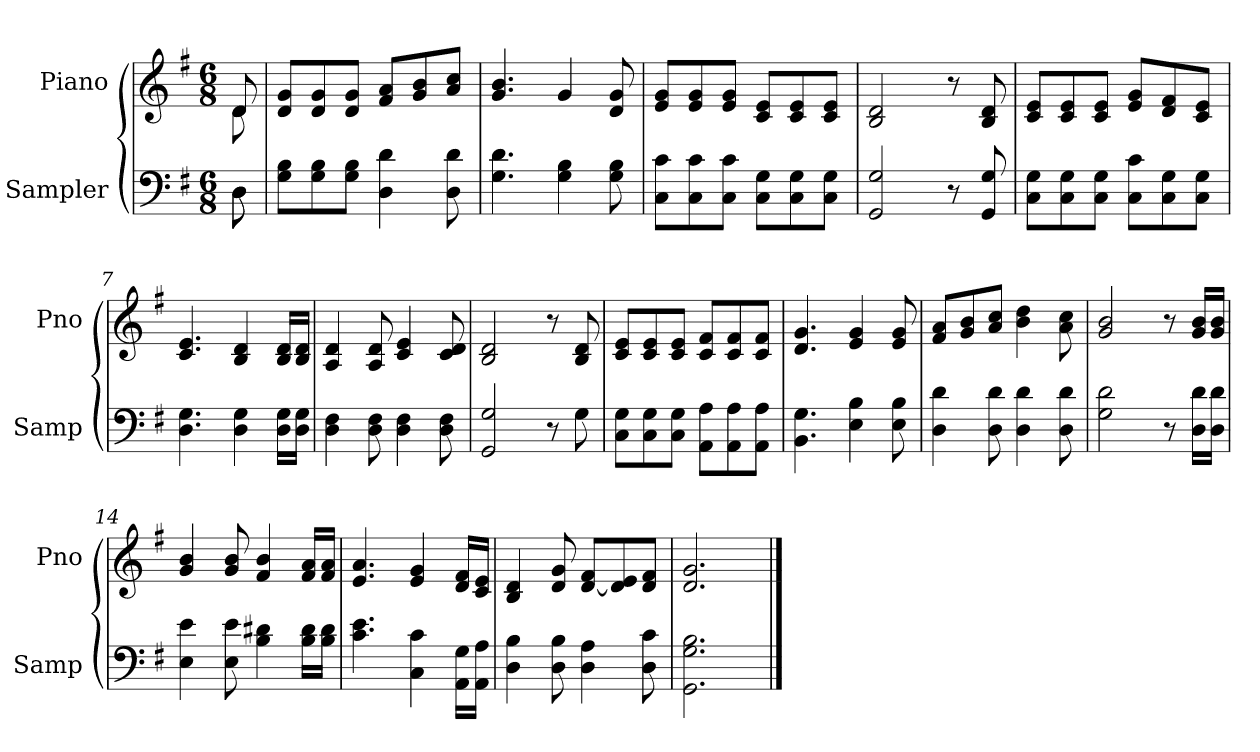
**kern	**kern
*part2	*part1
*staff2	*staff1
*I"Sampler	*I"Piano
*I'Samp	*I'Pno
*clefF4	*clefG2
*k[f#]	*k[f#]
*G:	*G:
*M6/8	*M6/8
=1	=1
*^	*^
8D\	8D	8d/	8d
*v	*v	*	*
*	*v	*v
=2	=2
8G\ 8B\L	8d/ 8g/L
8G\ 8B\	8d/ 8g/
8G\ 8B\J	8d/ 8g/J
4D 4d	8f#/ 8a/L
.	8g/ 8b/
8D 8d	8a/ 8cc/J
=3	=3
4.G 4.d	4.g 4.b
4G 4B	4g
8G 8B	8d 8g
=4	=4
8C\ 8c\L	8e/ 8g/L
8C\ 8c\	8e/ 8g/
8C\ 8c\J	8e/ 8g/J
8C\ 8G\L	8c/ 8e/L
8C\ 8G\	8c/ 8e/
8C\ 8G\J	8c/ 8e/J
=5	=5
2GG 2G	2B 2d
8r	8r
8GG 8G	8B 8d
=6	=6
8C\ 8G\L	8c/ 8e/L
8C\ 8G\	8c/ 8e/
8C\ 8G\J	8c/ 8e/J
8C\ 8c\L	8e/ 8g/L
8C\ 8G\	8d/ 8f#/
8C\ 8G\J	8c/ 8e/J
=7	=7
4.D 4.G	4.c 4.e
4D 4G	4B 4d
16D\ 16G\LL	16B/ 16d/LL
16D\ 16G\JJ	16B/ 16d/JJ
=8	=8
4D 4F#	4A 4d
8D 8F#	8A 8d
4D 4F#	4c 4e
8D 8F#	8c 8d
=9	=9
2GG 2G	2B 2d
8r	8r
8G	8B 8d
=10	=10
8C\ 8G\L	8c/ 8e/L
8C\ 8G\	8c/ 8e/
8C\ 8G\J	8c/ 8e/J
8AA\ 8A\L	8c/ 8f#/L
8AA\ 8A\	8c/ 8f#/
8AA\ 8A\J	8c/ 8f#/J
=11	=11
4.BB 4.G	4.d 4.g
4E 4B	4e 4g
8E 8B	8e 8g
=12	=12
4D 4d	8f#/ 8a/L
.	8g/ 8b/
8D 8d	8a/ 8cc/J
4D 4d	4b 4dd
8D 8d	8a 8cc
=13	=13
2G 2d	2g 2b
8r	8r
16D\ 16d\LL	16g/ 16b/LL
16D\ 16d\JJ	16g/ 16b/JJ
=14	=14
4E 4e	4g 4b
8E 8e	8g 8b
4B 4d#X	4f# 4b
16B\ 16d#\LL	16f#/ 16a/LL
16B\ 16d#\JJ	16f#/ 16a/JJ
=15	=15
4.c 4.e	4.e 4.a
4C 4c	4e 4g
16AA\ 16G\LL	16d/ 16f#/LL
16AA\ 16A\JJ	16c/ 16e/JJ
=16	=16
4D 4B	4B 4d
8D 8B	8d 8g
4D 4A	[8d/ 8f#/L
.	8d]/ 8e/
8D 8c	8d/ 8f#/J
=17	=17
2.GG 2.G 2.B	2.d 2.g
==	==
*-	*-
